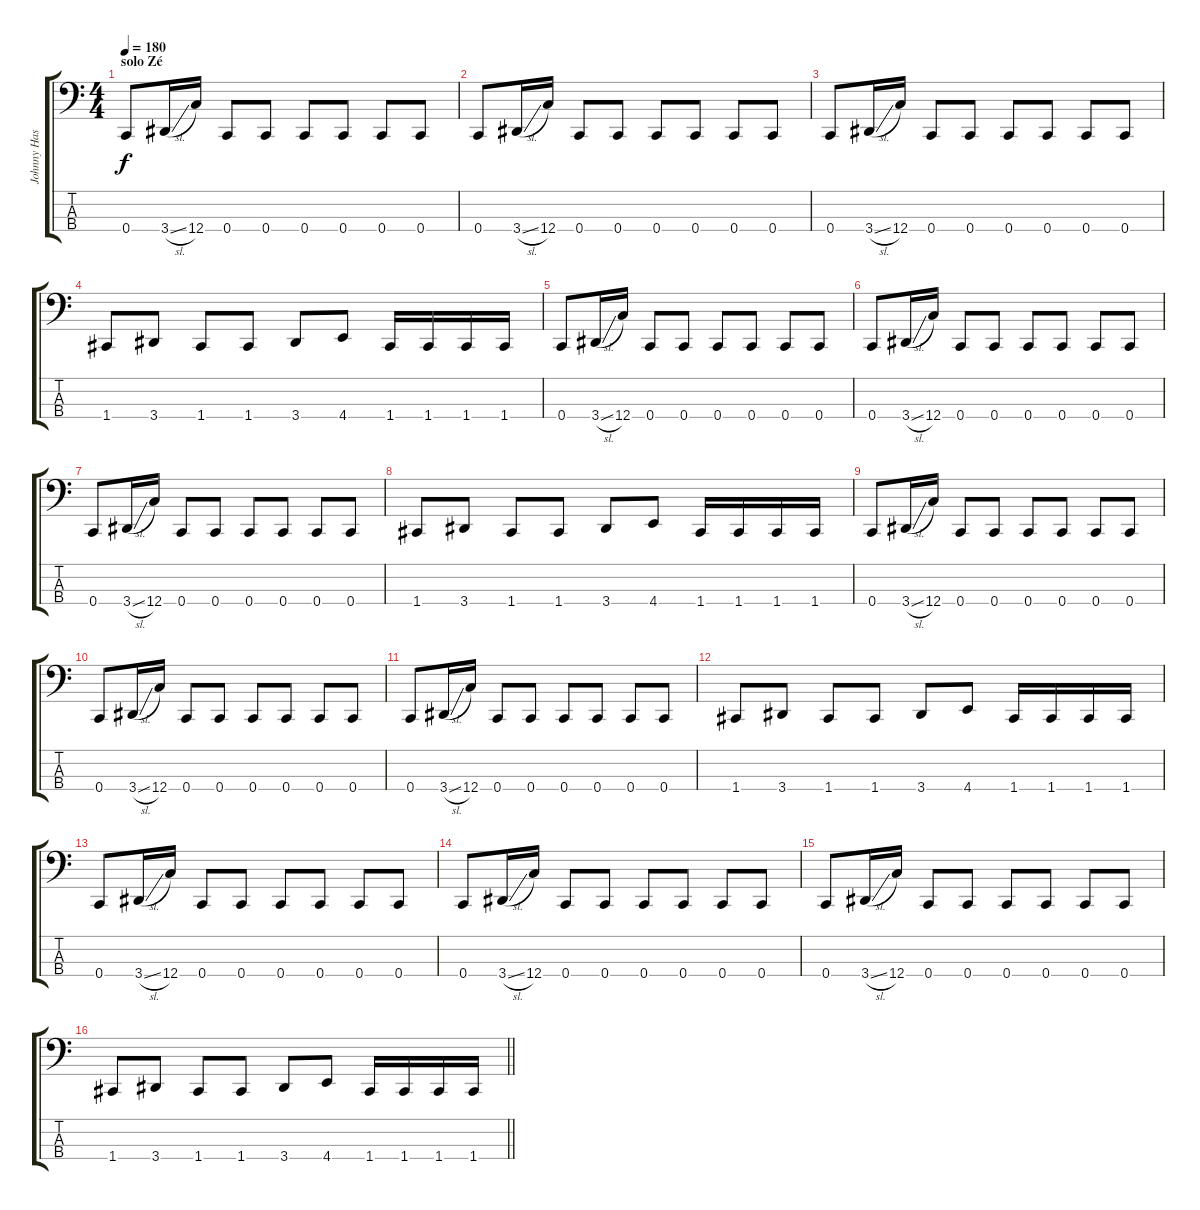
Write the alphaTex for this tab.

\track ("Johnny Hass" "Johnny Has") {instrument electricbassfinger}
\staff {score tabs}
\tuning (F2 C2 G1 C1) {hide}
\ts (4 4)
\section ("" "solo Zé")
\tempo 180
\clef f4
\ks c
0.4.8{dy f} 3.4{sl}.16 12.4.16 0.4.8 0.4.8 0.4.8 0.4.8 0.4.8 0.4.8 |
0.4.8 3.4{sl}.16 12.4.16 0.4.8 0.4.8 0.4.8 0.4.8 0.4.8 0.4.8 |
0.4.8 3.4{sl}.16 12.4.16 0.4.8 0.4.8 0.4.8 0.4.8 0.4.8 0.4.8 |
1.4.8 3.4.8 1.4.8 1.4.8 3.4.8 4.4.8 1.4.16 1.4.16 1.4.16 1.4.16 |
0.4.8 3.4{sl}.16 12.4.16 0.4.8 0.4.8 0.4.8 0.4.8 0.4.8 0.4.8 |
0.4.8 3.4{sl}.16 12.4.16 0.4.8 0.4.8 0.4.8 0.4.8 0.4.8 0.4.8 |
0.4.8 3.4{sl}.16 12.4.16 0.4.8 0.4.8 0.4.8 0.4.8 0.4.8 0.4.8 |
1.4.8 3.4.8 1.4.8 1.4.8 3.4.8 4.4.8 1.4.16 1.4.16 1.4.16 1.4.16 |
0.4.8 3.4{sl}.16 12.4.16 0.4.8 0.4.8 0.4.8 0.4.8 0.4.8 0.4.8 |
0.4.8 3.4{sl}.16 12.4.16 0.4.8 0.4.8 0.4.8 0.4.8 0.4.8 0.4.8 |
0.4.8 3.4{sl}.16 12.4.16 0.4.8 0.4.8 0.4.8 0.4.8 0.4.8 0.4.8 |
1.4.8 3.4.8 1.4.8 1.4.8 3.4.8 4.4.8 1.4.16 1.4.16 1.4.16 1.4.16 |
0.4.8 3.4{sl}.16 12.4.16 0.4.8 0.4.8 0.4.8 0.4.8 0.4.8 0.4.8 |
0.4.8 3.4{sl}.16 12.4.16 0.4.8 0.4.8 0.4.8 0.4.8 0.4.8 0.4.8 |
0.4.8 3.4{sl}.16 12.4.16 0.4.8 0.4.8 0.4.8 0.4.8 0.4.8 0.4.8 |
\barLineRight lightlight
1.4.8 3.4.8 1.4.8 1.4.8 3.4.8 4.4.8 1.4.16 1.4.16 1.4.16 1.4.16
